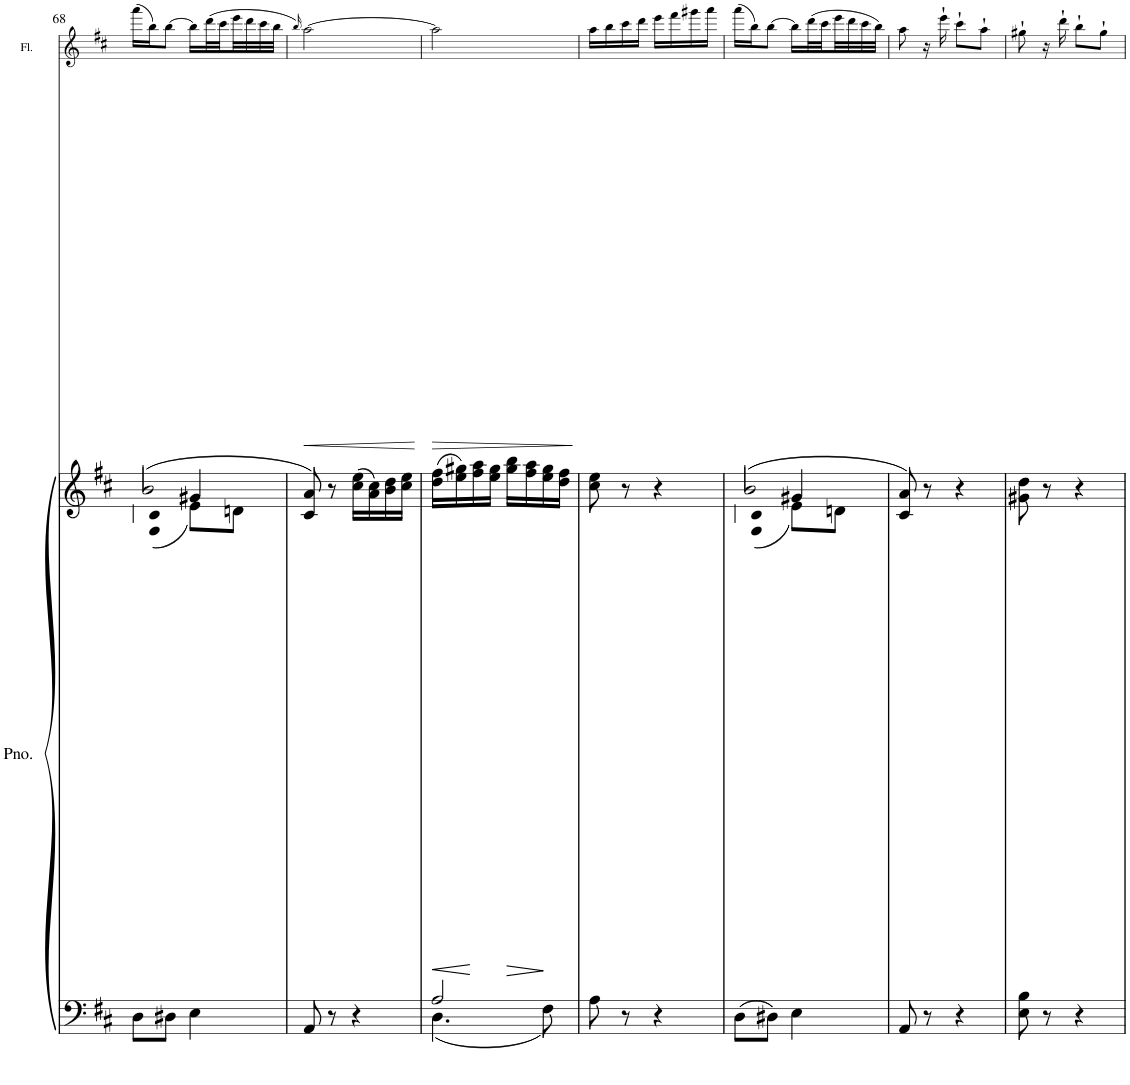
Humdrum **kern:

**kern	**kern	**dynam	**kern	**dynam
*part2	*part2	*part2	*part1	*part1
*staff3	*staff2	*staff2/3	*staff1	*staff1
*I"Piano	*	*	*I"Flute	*
*I'Pno.	*	*	*I'Fl.	*
!!LO:PB:g=z
*clefF4	*clefG2	*	*clefG2	*
*k[f#c#]	*k[f#c#]	*	*k[f#c#]	*
*M2/4	*M2/4	*	*M2/4	*
=68	=68	=68	=68	=68
*	*^	*	*	*
*	*	*^	*	*	*
8D\L	(2b/	(4f#\	4a/	.	(16aaa\LL	.
.	.	.	.	.	16bb\J)	.
8D#X\J	.	.	.	.	[8bb\J	.
4E\	.	8e\L)	4g#X/	.	16bb\LL]	.
.	.	.	.	.	(32ddd\L	.
.	.	.	.	.	32ccc#\	.
.	.	8dn\J	.	.	32eee\	.
.	.	.	.	.	32ddd\	.
.	.	.	.	.	32ccc#\	.
.	.	.	.	.	32bb\JJJ	.
*	*v	*v	*v	*	*	*
=69	=69	=69	=69	=69
.	.	.	16qbb/)	.
8AA/	8c#/ 8a/)	.	[2aa\	.
8r	8r	.	.	.
4r	(16cc#\ 16ee\LL	.	.	.
.	16a\ 16cc#\)	.	.	.
.	16b\ 16dd\	.	.	.
.	16cc#\ 16ee\JJ	.	.	.
=70	=70	=70	=70	=70
*^	*	*	*	*
!	!	!	!LO:HP:b	!	!LO:HP:b
2A/	4.D\	(16dd\ 16ff#\LL	<	2aa\]	>
.	.	16ee\ 16gg#X\)	.	.	.
.	.	16ff#\ 16aa\	.	.	.
.	.	16ee\ 16gg#\JJ	.	.	.
!	!	!	!LO:HP:b	!	!
.	.	16gg#\ 16bb\LL	>	.	.
.	.	16ff#\ 16aa\	.	.	.
.	8F#\	16ee\ 16gg#\	.	.	.
.	.	16dd\ 16ff#\JJ	.	.	.
*v	*v	*	*	*	*
.	.	[ ]	.	]
=71	=71	=71	=71	=71
8A\	8cc#\ 8ee\	.	16aa\LL	.
.	.	.	16bb\	.
8r	8r	.	16ccc#\	.
.	.	.	16ddd\JJ	.
4r	4r	.	16eee\LL	.
.	.	.	16fff#\	.
.	.	.	16ggg#X\	.
.	.	.	16aaa\JJ	.
=72	=72	=72	=72	=72
*	*^	*	*	*
*	*	*^	*	*	*
8D\L	(2b/	(4f#\	4a/	.	(16aaa\LL	.
.	.	.	.	.	16bb\J)	.
8D#X\J	.	.	.	.	[8bb\J	.
4E\	.	8e\L)	4g#X/	.	16bb\LL]	.
.	.	.	.	.	(32ddd\L	.
.	.	.	.	.	32ccc#\	.
.	.	8dn\J	.	.	32eee\	.
.	.	.	.	.	32ddd\	.
.	.	.	.	.	32ccc#\	.
.	.	.	.	.	32bb\JJJ)	.
*	*v	*v	*v	*	*	*
=73	=73	=73	=73	=73
8AA/	8c#/ 8a/)	.	8aa\	.
8r	8r	.	16r	.
.	.	.	16eee`\	.
4r	4r	.	8ccc#`\L	.
.	.	.	8aa`\J	.
=74	=74	=74	=74	=74
8E\ 8B\	8g#X\ 8dd\	.	8gg#X`\	.
8r	8r	.	16r	.
.	.	.	16ddd`\	.
4r	4r	.	8bb`\L	.
.	.	.	8gg#`\J	.
=	=	=	=	=
*-	*-	*-	*-	*-
